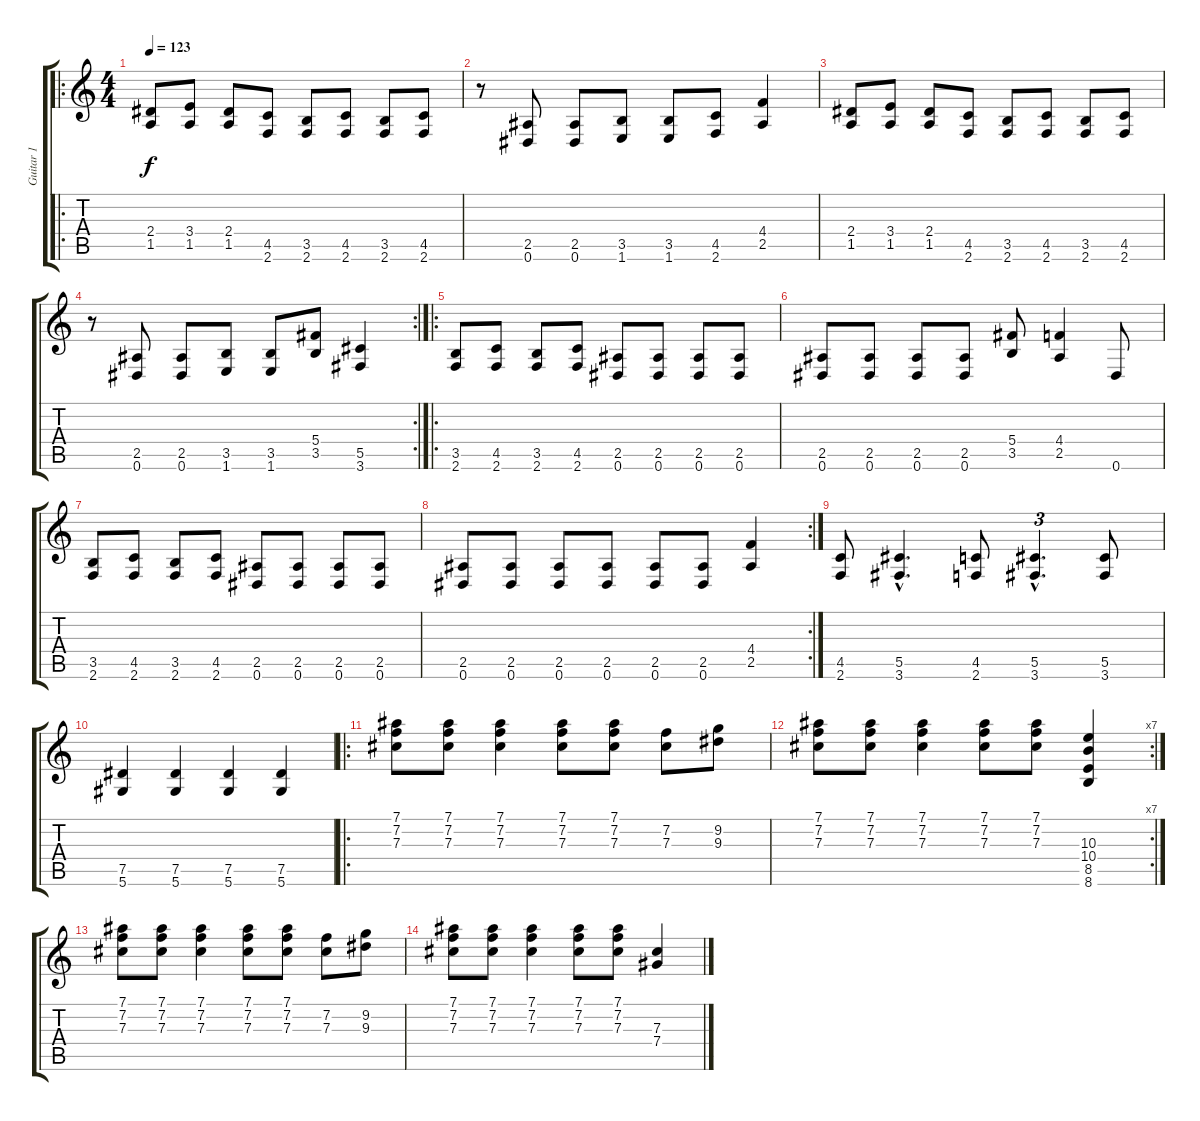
\track ("Guitar 1" "Guitar 1") {instrument overdrivenguitar}
\staff {score tabs}
\tuning (Eb4 Bb3 Gb3 Db3 Ab2 Eb2) {hide}
\ro
\ts (4 4)
\tempo 123
\clef g2
\ks c
(2.4 1.5).8{dy f} (3.4 1.5).8 (2.4 1.5).8 (4.5 2.6).8 (3.5 2.6).8 (4.5 2.6).8 (3.5 2.6).8 (4.5 2.6).8 |
r.8 (2.5 0.6).8 (2.5 0.6).8 (3.5 1.6).8 (3.5 1.6).8 (4.5 2.6).8 (4.4 2.5).4 |
(2.4 1.5).8 (3.4 1.5).8 (2.4 1.5).8 (4.5 2.6).8 (3.5 2.6).8 (4.5 2.6).8 (3.5 2.6).8 (4.5 2.6).8 |
\rc 2
r.8 (2.5 0.6).8 (2.5 0.6).8 (3.5 1.6).8 (3.5 1.6).8 (5.4 3.5).8 (5.5 3.6).4 |
\ro
(3.5 2.6).8 (4.5 2.6).8 (3.5 2.6).8 (4.5 2.6).8 (2.5 0.6).8 (2.5 0.6).8 (2.5 0.6).8 (2.5 0.6).8 |
(2.5 0.6).8 (2.5 0.6).8 (2.5 0.6).8 (2.5 0.6).8 (5.4 3.5).8 (4.4 2.5).4 0.6.8 |
(3.5 2.6).8 (4.5 2.6).8 (3.5 2.6).8 (4.5 2.6).8 (2.5 0.6).8 (2.5 0.6).8 (2.5 0.6).8 (2.5 0.6).8 |
\rc 2
(2.5 0.6).8 (2.5 0.6).8 (2.5 0.6).8 (2.5 0.6).8 (2.5 0.6).8 (2.5 0.6).8 (4.4 2.5).4 |
(4.5 2.6).8 (5.5{hac} 3.6{hac}).4{d} (4.5 2.6).8 (5.5{hac} 3.6{hac}).4{d tu (3 2)} (5.5 3.6).8 |
(7.5 5.6).4 (7.5 5.6).4 (7.5 5.6).4 (7.5 5.6).4 |
\ro
(7.1 7.2 7.3).8 (7.1 7.2 7.3).8 (7.1 7.2 7.3).4 (7.1 7.2 7.3).8 (7.1 7.2 7.3).8 (7.2 7.3).8 (9.2 9.3).8 |
\rc 7
(7.1 7.2 7.3).8 (7.1 7.2 7.3).8 (7.1 7.2 7.3).4 (7.1 7.2 7.3).8 (7.1 7.2 7.3).8 (10.3 10.4 8.5 8.6).4 |
(7.1 7.2 7.3).8 (7.1 7.2 7.3).8 (7.1 7.2 7.3).4 (7.1 7.2 7.3).8 (7.1 7.2 7.3).8 (7.2 7.3).8 (9.2 9.3).8 |
(7.1 7.2 7.3).8 (7.1 7.2 7.3).8 (7.1 7.2 7.3).4 (7.1 7.2 7.3).8 (7.1 7.2 7.3).8 (7.3 7.4).4
